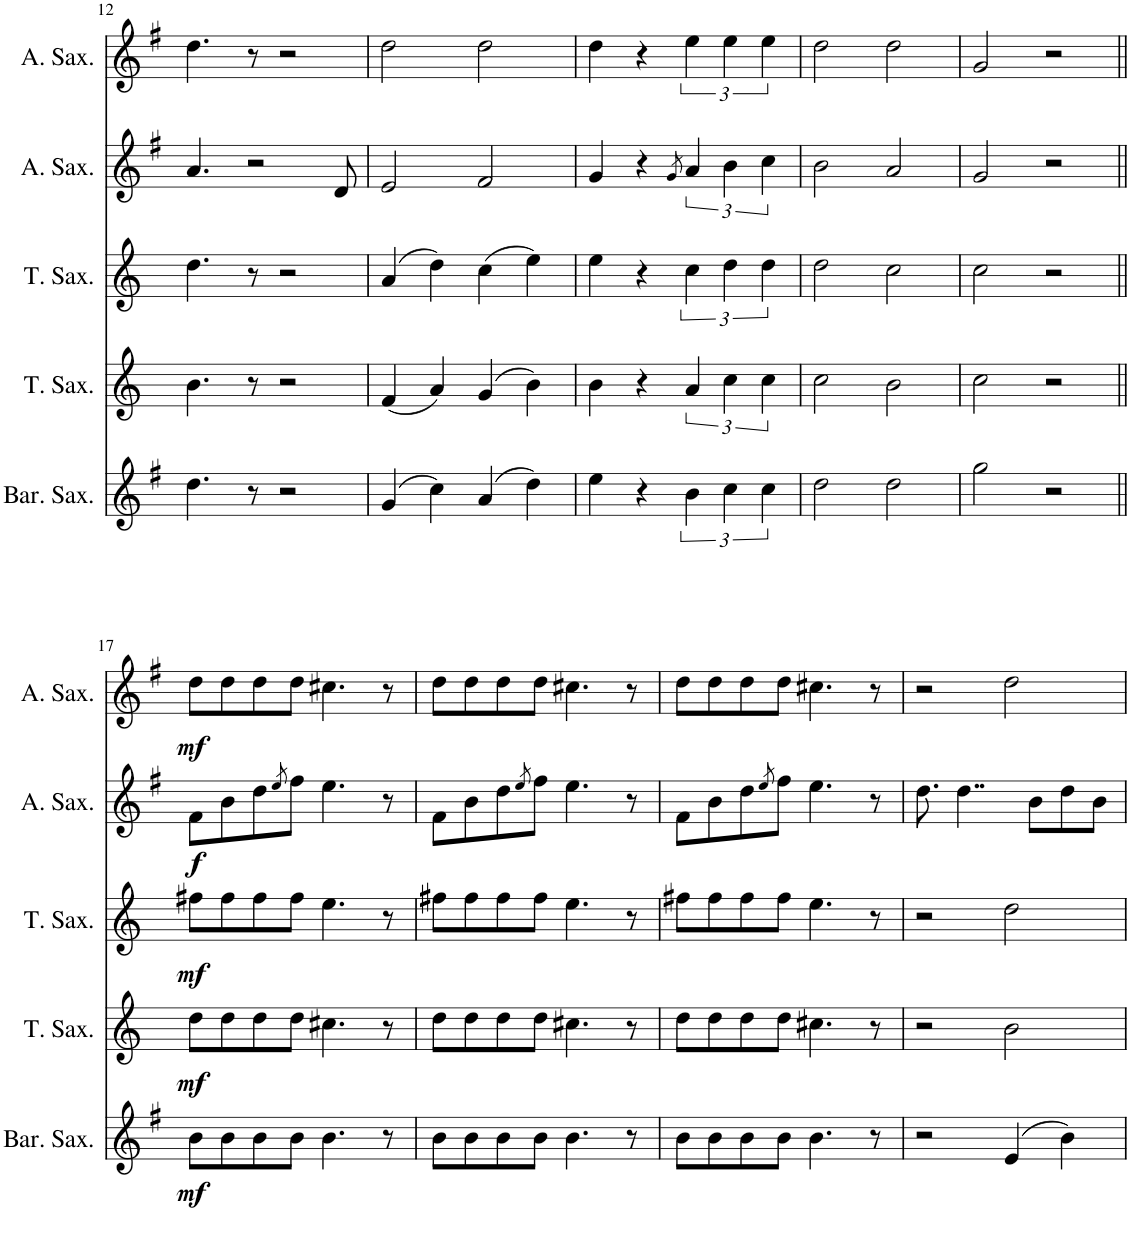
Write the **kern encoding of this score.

**kern	**dynam	**kern	**dynam	**kern	**dynam	**kern	**dynam	**kern	**dynam
*part5	*part5	*part4	*part4	*part3	*part3	*part2	*part2	*part1	*part1
*staff5	*staff5	*staff4	*staff4	*staff3	*staff3	*staff2	*staff2	*staff1	*staff1
*I"Baritone Saxophone	*	*I"Tenor Saxophone	*	*I"Tenor Saxophone	*	*I"Alto Saxophone	*	*I"Alto Saxophone	*
*I'Bar. Sax.	*	*I'T. Sax.	*	*I'T. Sax.	*	*I'A. Sax.	*	*I'A. Sax.	*
!!LO:PB:g=z
*clefG2	*	*clefG2	*	*clefG2	*	*clefG2	*	*clefG2	*
*Trd12c21	*	*Trd8c14	*	*Trd8c14	*	*Trd5c9	*	*Trd5c9	*
*k[f#]	*	*k[]	*	*k[]	*	*k[f#]	*	*k[f#]	*
*M4/4	*	*M4/4	*	*M4/4	*	*M4/4	*	*M4/4	*
=12	=12	=12	=12	=12	=12	=12	=12	=12	=12
4.dd\	.	4.b\	.	4.dd\	.	4.a/	.	4.dd\	.
8r	.	8r	.	8r	.	2r	.	8r	.
2r	.	2r	.	2r	.	.	.	2r	.
.	.	.	.	.	.	8d/	.	.	.
=13	=13	=13	=13	=13	=13	=13	=13	=13	=13
(4g/	.	(4f/	.	(4a/	.	2e/	.	2dd\	.
4cc\)	.	4a/)	.	4dd\)	.	.	.	.	.
(4a/	.	(4g/	.	(4cc\	.	2f#/	.	2dd\	.
4dd\)	.	4b\)	.	4ee\)	.	.	.	.	.
=14	=14	=14	=14	=14	=14	=14	=14	=14	=14
4ee\	.	4b\	.	4ee\	.	4g/	.	4dd\	.
4r	.	4r	.	4r	.	4r	.	4r	.
.	.	.	.	.	.	8qg/	.	.	.
6b\	.	6a/	.	6cc\	.	6a/	.	6ee\	.
6cc\	.	6cc\	.	6dd\	.	6b\	.	6ee\	.
6cc\	.	6cc\	.	6dd\	.	6cc\	.	6ee\	.
=15	=15	=15	=15	=15	=15	=15	=15	=15	=15
2dd\	.	2cc\	.	2dd\	.	2b\	.	2dd\	.
2dd\	.	2b\	.	2cc\	.	2a/	.	2dd\	.
=16	=16	=16	=16	=16	=16	=16	=16	=16	=16
2gg\	.	2cc\	.	2cc\	.	2g/	.	2g/	.
2r	.	2r	.	2r	.	2r	.	2r	.
!!LO:LB:g=z
=17||	=17||	=17||	=17||	=17||	=17||	=17||	=17||	=17||	=17||
*k[f#]	*	*k[]	*	*k[]	*	*k[f#]	*	*k[f#]	*
!	!LO:DY:b	!	!LO:DY:b	!	!LO:DY:b	!	!LO:DY:b	!	!LO:DY:b
8b\L	mf	8dd\L	mf	8ff#X\L	mf	8f#\L	f	8dd\L	mf
8b\	.	8dd\	.	8ff#\	.	8b\	.	8dd\	.
8b\	.	8dd\	.	8ff#\	.	8dd\	.	8dd\	.
.	.	.	.	.	.	8qee/	.	.	.
8b\J	.	8dd\J	.	8ff#\J	.	8ff#\J	.	8dd\J	.
4.b\	.	4.cc#X\	.	4.ee\	.	4.ee\	.	4.cc#X\	.
8r	.	8r	.	8r	.	8r	.	8r	.
=18	=18	=18	=18	=18	=18	=18	=18	=18	=18
8b\L	.	8dd\L	.	8ff#X\L	.	8f#\L	.	8dd\L	.
8b\	.	8dd\	.	8ff#\	.	8b\	.	8dd\	.
8b\	.	8dd\	.	8ff#\	.	8dd\	.	8dd\	.
.	.	.	.	.	.	8qee/	.	.	.
8b\J	.	8dd\J	.	8ff#\J	.	8ff#\J	.	8dd\J	.
4.b\	.	4.cc#X\	.	4.ee\	.	4.ee\	.	4.cc#X\	.
8r	.	8r	.	8r	.	8r	.	8r	.
=19	=19	=19	=19	=19	=19	=19	=19	=19	=19
8b\L	.	8dd\L	.	8ff#X\L	.	8f#\L	.	8dd\L	.
8b\	.	8dd\	.	8ff#\	.	8b\	.	8dd\	.
8b\	.	8dd\	.	8ff#\	.	8dd\	.	8dd\	.
.	.	.	.	.	.	8qee/	.	.	.
8b\J	.	8dd\J	.	8ff#\J	.	8ff#\J	.	8dd\J	.
4.b\	.	4.cc#X\	.	4.ee\	.	4.ee\	.	4.cc#X\	.
8r	.	8r	.	8r	.	8r	.	8r	.
=20	=20	=20	=20	=20	=20	=20	=20	=20	=20
2r	.	2r	.	2r	.	8.dd\	.	2r	.
.	.	.	.	.	.	4..dd\	.	.	.
(4e/	.	2b\	.	2dd\	.	.	.	2dd\	.
.	.	.	.	.	.	8b\L	.	.	.
4b\)	.	.	.	.	.	8dd\	.	.	.
.	.	.	.	.	.	8b\J	.	.	.
=	=	=	=	=	=	=	=	=	=
*-	*-	*-	*-	*-	*-	*-	*-	*-	*-
